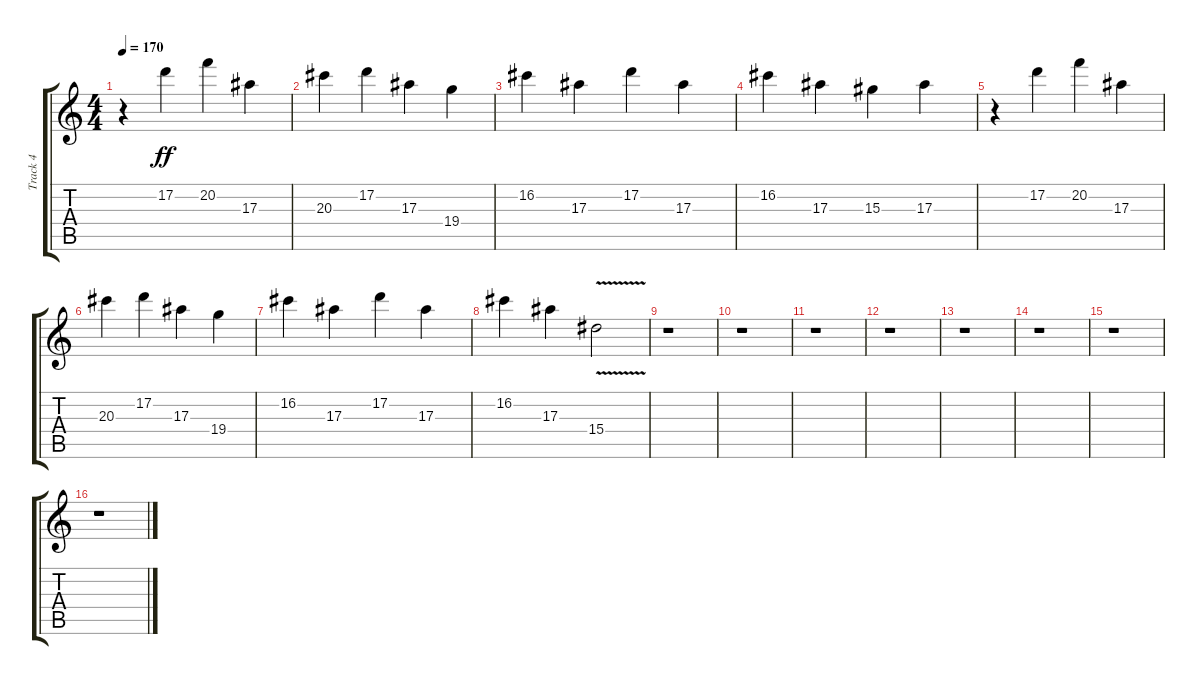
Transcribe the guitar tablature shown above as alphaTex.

\track ("Track 4" "Track 4") {instrument distortionguitar}
\staff {score tabs}
\tuning (D4 A3 F3 C3 G2 D2) {hide}
\ts (4 4)
\tempo 170
\clef g2
\ks c
r.4{dy ff} 17.2.4 20.2.4 17.3.4 |
20.3.4 17.2.4 17.3.4 19.4.4 |
16.2.4 17.3.4 17.2.4 17.3.4 |
16.2.4 17.3.4 15.3.4 17.3.4 |
r.4 17.2.4 20.2.4 17.3.4 |
20.3.4 17.2.4 17.3.4 19.4.4 |
16.2.4 17.3.4 17.2.4 17.3.4 |
16.2.4 17.3.4 15.4{v}.2 |
r.1 |
r.1 |
r.1 |
r.1 |
r.1 |
r.1 |
r.1 |
r.1
